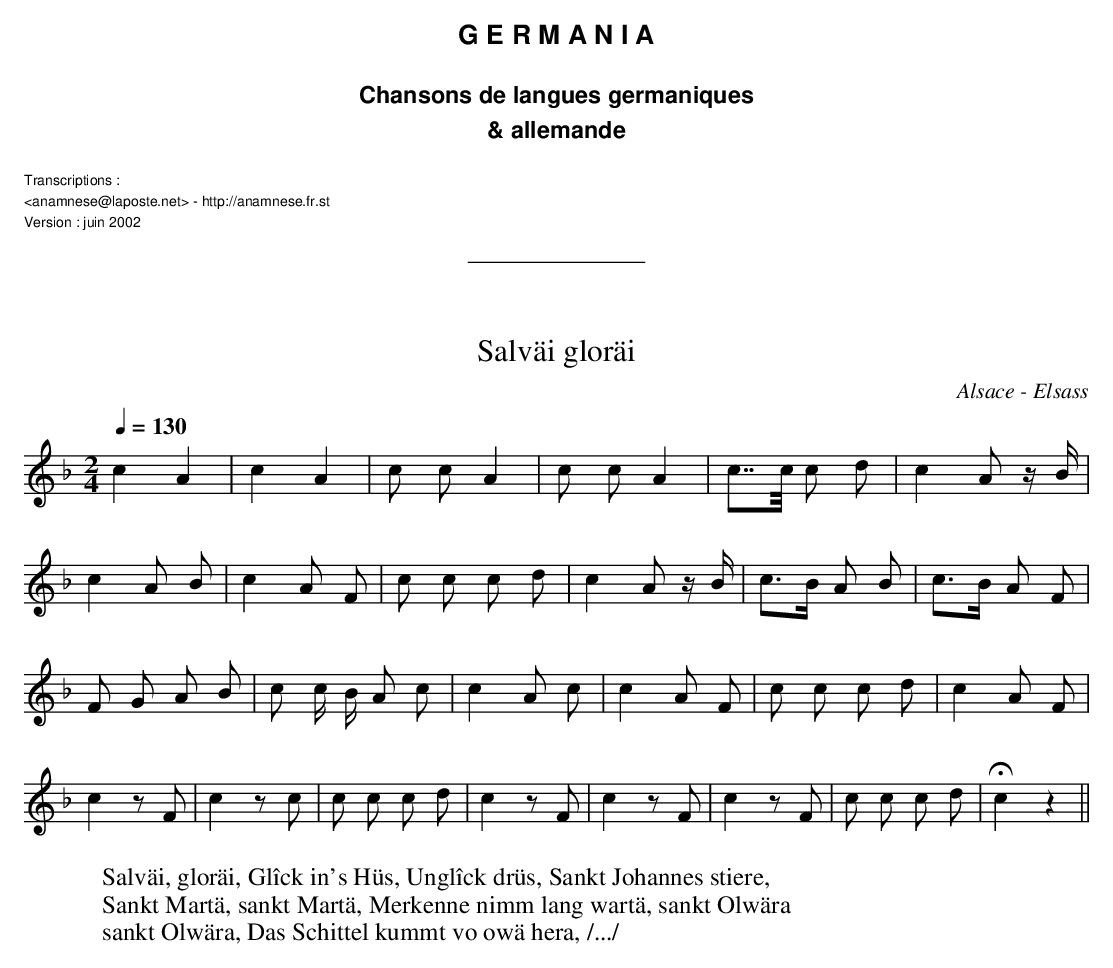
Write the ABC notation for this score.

X:1
T:Salväi gloräi
O:Alsace - Elsass
M:2/4
L:1/8
Q:1/4=130
K:F
c2 A2 | c2 A2 | c c A2 | c c A2 | c>>c c d | c2 A z/ B/ |
c2 A B | c2 A F | c c c d | c2 A z/ B/ | c>B A B | c>B A F |
F G A B | c c/ B/ A c | c2 A c | c2 A F | c c c d | c2 A F |
c2 z F | c2 z c | c c c d | c2 z F | c2 z F | c2 z F | c c c d | Hc2 z2 ||
W:Salväi, gloräi, Glîck in's Hüs, Unglîck drüs, Sankt Johannes stiere,
W:Sankt Martä, sankt Martä, Merkenne nimm lang wartä, sankt Olwära
W:sankt Olwära, Das Schittel kummt vo owä hera, /.../
